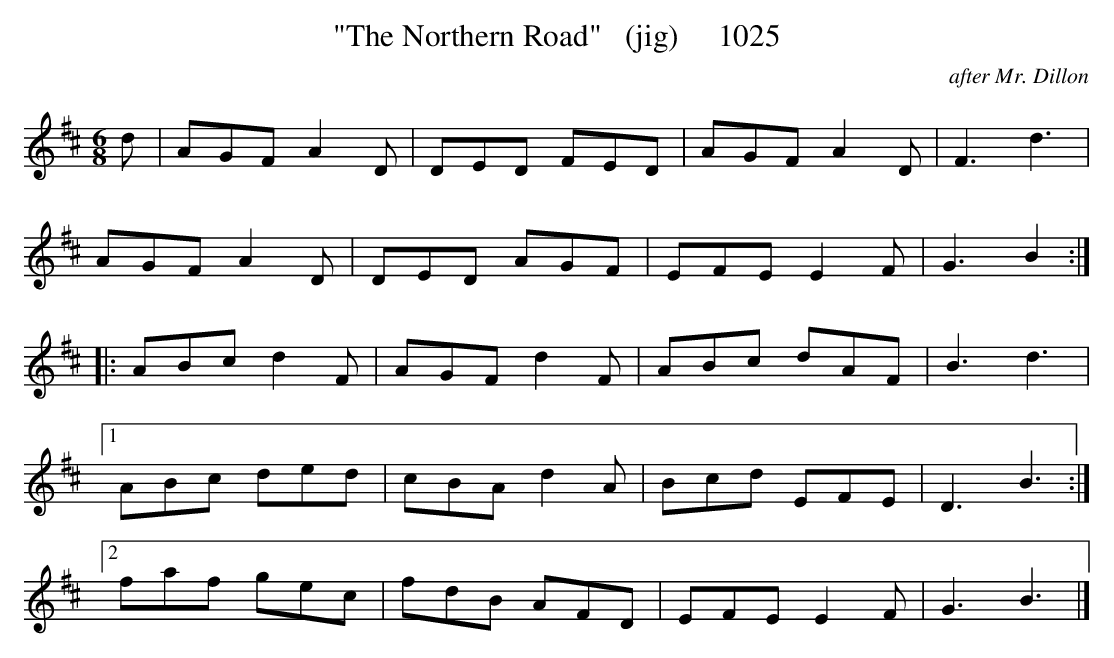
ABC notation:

X:1
T:"The Northern Road"   (jig)     1025
C:after Mr. Dillon
BRENNAN July 2003 (HTTP://WWW.SOSYOURMOM.COM)
M:6/8
L:1/8
K:D
d|AGF A2D|DED FED|AGF A2D|F3d3|
AGF A2D|DED AGF|EFE E2F|G3B2:|
|:ABc d2F|AGF d2F|ABc dAF|B3d3|
[1ABc ded|cBA d2A|Bcd EFE|D3B3:|
[2faf gec|fdB AFD|EFE E2F|G3B3|]
